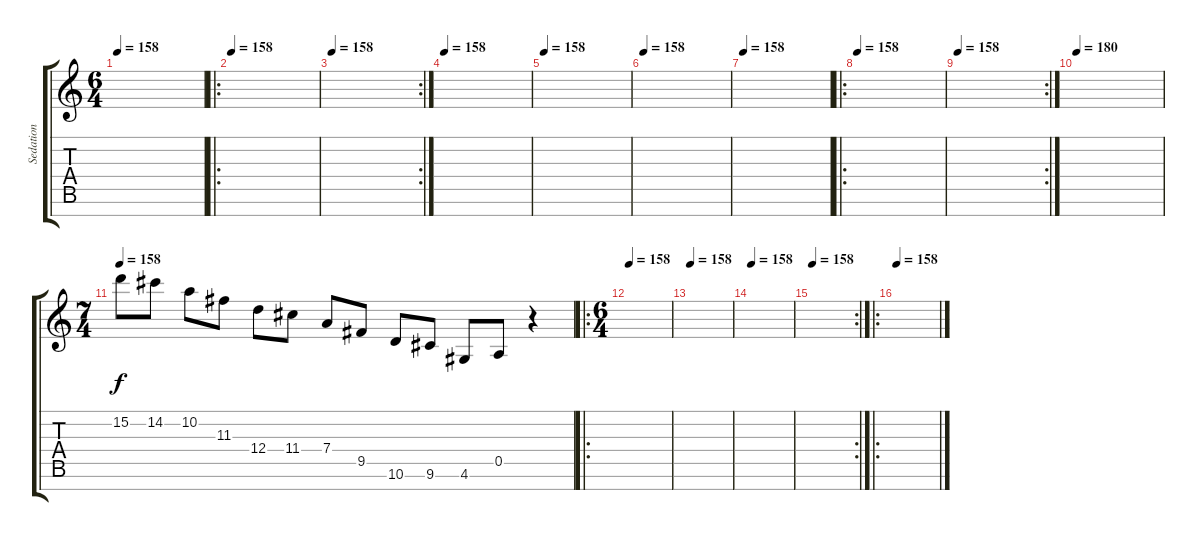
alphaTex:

\track ("Sedation" "Sedation") {instrument overdrivenguitar}
\staff {score tabs}
\tuning (E4 B3 G3 D3 A2 E2 B1) {hide}
\ts (6 4)
\tempo 158
\clef g2
\ks c
|
\ro
\tempo 158
|
\rc 2
\tempo 158
|
\tempo 158
|
\tempo 158
|
\tempo 158
|
\tempo 158
|
\ro
\tempo 158
|
\rc 2
\tempo 158
|
\tempo 180
|
\ts (7 4)
\tempo 158
15.2.8 14.2.8 10.2.8 11.3.8 12.4.8 11.4.8 7.4.8 9.5.8 10.6.8 9.6.8 4.6.8 0.5.8 r.4 |
\ro
\ts (6 4)
\tempo 158
|
\tempo 158
|
\tempo 158
|
\rc 2
\tempo 158
|
\ro
\tempo 158
